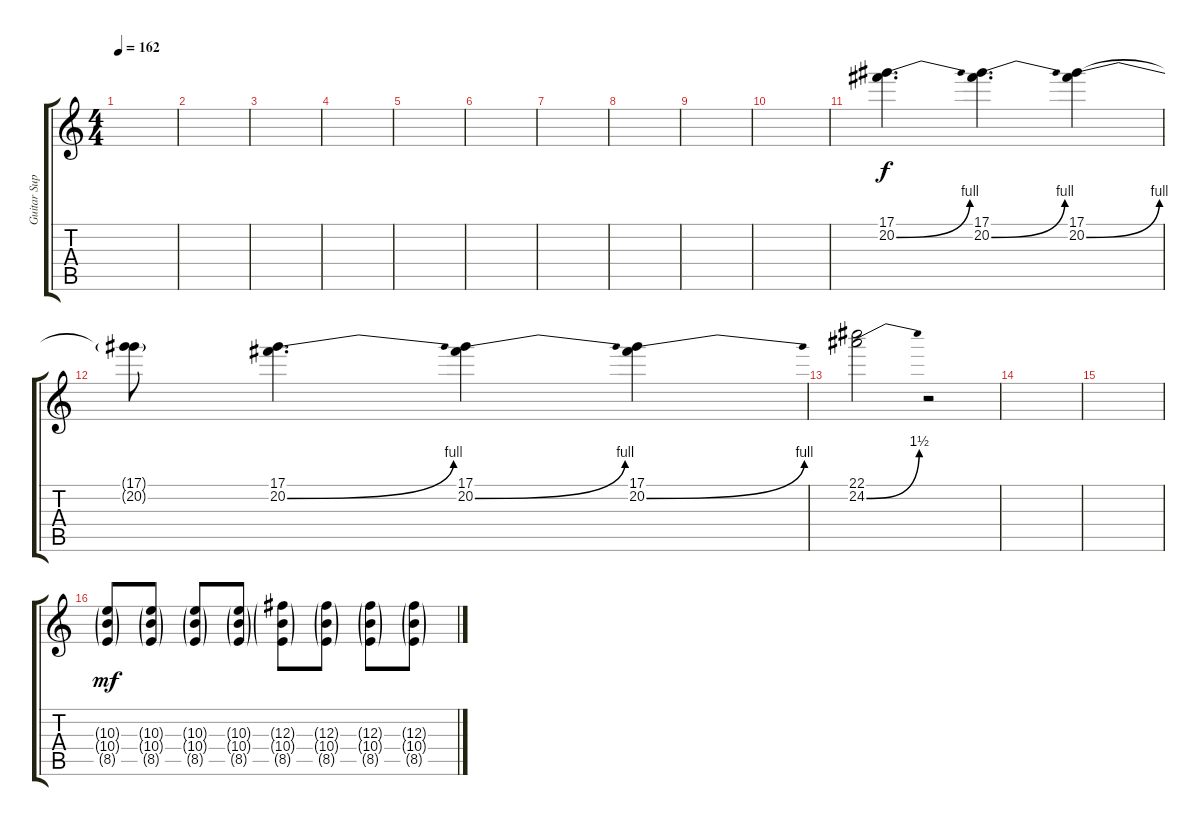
\track ("Guitar Sup" "Guitar Sup") {instrument distortionguitar}
\staff {score tabs}
\tuning (Eb4 Bb3 Gb3 Db3 Ab2 Db2) {hide}
\ts (4 4)
\tempo 162
\clef g2
\ks c
|
|
|
|
|
|
|
|
|
|
(17.1 20.2{be (bend 0 0 60 4)}).4{d volume 11} (17.1 20.2{be (bend 0 0 60 4)}).4{d} (17.1 20.2{be (bend 0 0 60 4)}).4 |
(17.1{t} 20.2{t}).8 (17.1 20.2{be (bend 0 0 60 4)}).4{d} (17.1 20.2{be (bend 0 0 60 4)}).4 (17.1 20.2{be (bend 0 0 60 4)}).4 |
(22.1 24.2{be (bend 0 0 60 6)}).2 r.2 |
|
|
(10.3{g} 10.4{g} 8.5{g}).8{dy mf} (10.3{g} 10.4{g} 8.5{g}).8 (10.3{g} 10.4{g} 8.5{g}).8 (10.3{g} 10.4{g} 8.5{g}).8 (12.3{g} 10.4{g} 8.5{g}).8 (12.3{g} 10.4{g} 8.5{g}).8 (12.3{g} 10.4{g} 8.5{g}).8 (12.3{g} 10.4{g} 8.5{g}).8
